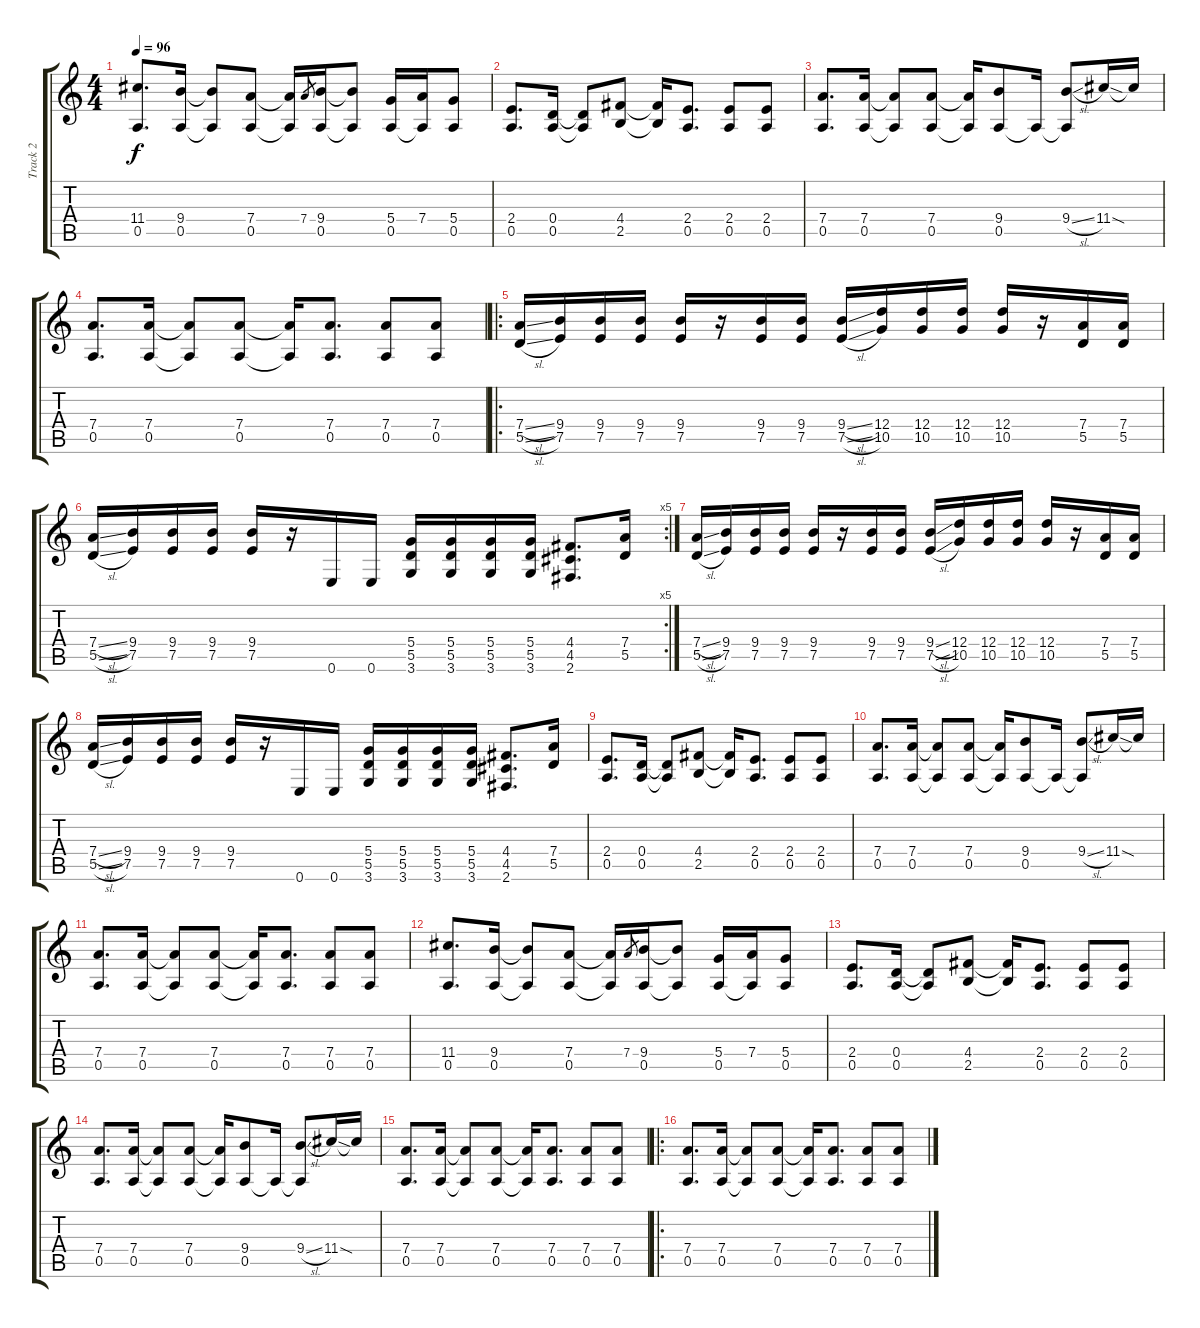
\track ("Track 2" "Track 2") {instrument overdrivenguitar}
\staff {score tabs}
\tuning (E4 B3 G3 D3 A2 E2) {hide}
\ts (4 4)
\tempo 96
\clef g2
\ks c
(11.4 0.5).8{d dy f} (9.4 0.5).16 (9.4{t} 0.5{t}).8 (7.4 0.5).8 (7.4{t} 0.5{t}).16 7.4.8{gr} (9.4 0.5).16 (9.4{t} 0.5{t}).8 (5.4 0.5).16 (7.4 0.5{t}).16 (5.4 0.5).8 |
(2.4 0.5).8{d} (0.4 0.5).16 (0.4{t} 0.5{t}).8 (4.4 2.5).8 (4.4{t} 2.5{t}).16 (2.4 0.5).8{d} (2.4 0.5).8 (2.4 0.5).8 |
(7.4 0.5).8{d} (7.4 0.5).16 (7.4{t} 0.5{t}).8 (7.4 0.5).8 (7.4{t} 0.5{t}).16 (9.4 0.5).8 0.5{t}.16 (9.4{sl} 0.5{t}).8 11.4{sod}.16 11.4{t}.16 |
(7.4 0.5).8{d} (7.4 0.5).16 (7.4{t} 0.5{t}).8 (7.4 0.5).8 (7.4{t} 0.5{t}).16 (7.4 0.5).8{d} (7.4 0.5).8 (7.4 0.5).8 |
\ro
(7.4{sl} 5.5{sl}).16 (9.4 7.5).16 (9.4 7.5).16 (9.4 7.5).16 (9.4 7.5).16 r.16 (9.4 7.5).16 (9.4 7.5).16 (9.4{sl} 7.5{sl}).16 (12.4 10.5).16 (12.4 10.5).16 (12.4 10.5).16 (12.4 10.5).16 r.16 (7.4 5.5).16 (7.4 5.5).16 |
\rc 5
(7.4{sl} 5.5{sl}).16 (9.4 7.5).16 (9.4 7.5).16 (9.4 7.5).16 (9.4 7.5).16 r.16 0.6.16 0.6.16 (5.4 5.5 3.6).16 (5.4 5.5 3.6).16 (5.4 5.5 3.6).16 (5.4 5.5 3.6).16 (4.4 4.5 2.6).8{d} (7.4 5.5).16 |
(7.4{sl} 5.5{sl}).16 (9.4 7.5).16 (9.4 7.5).16 (9.4 7.5).16 (9.4 7.5).16 r.16 (9.4 7.5).16 (9.4 7.5).16 (9.4{sl} 7.5{sl}).16 (12.4 10.5).16 (12.4 10.5).16 (12.4 10.5).16 (12.4 10.5).16 r.16 (7.4 5.5).16 (7.4 5.5).16 |
(7.4{sl} 5.5{sl}).16 (9.4 7.5).16 (9.4 7.5).16 (9.4 7.5).16 (9.4 7.5).16 r.16 0.6.16 0.6.16 (5.4 5.5 3.6).16 (5.4 5.5 3.6).16 (5.4 5.5 3.6).16 (5.4 5.5 3.6).16 (4.4 4.5 2.6).8{d} (7.4 5.5).16 |
(2.4 0.5).8{d} (0.4 0.5).16 (0.4{t} 0.5{t}).8 (4.4 2.5).8 (4.4{t} 2.5{t}).16 (2.4 0.5).8{d} (2.4 0.5).8 (2.4 0.5).8 |
(7.4 0.5).8{d} (7.4 0.5).16 (7.4{t} 0.5{t}).8 (7.4 0.5).8 (7.4{t} 0.5{t}).16 (9.4 0.5).8 0.5{t}.16 (9.4{sl} 0.5{t}).8 11.4{sod}.16 11.4{t}.16 |
(7.4 0.5).8{d} (7.4 0.5).16 (7.4{t} 0.5{t}).8 (7.4 0.5).8 (7.4{t} 0.5{t}).16 (7.4 0.5).8{d} (7.4 0.5).8 (7.4 0.5).8 |
(11.4 0.5).8{d} (9.4 0.5).16 (9.4{t} 0.5{t}).8 (7.4 0.5).8 (7.4{t} 0.5{t}).16 7.4.8{gr} (9.4 0.5).16 (9.4{t} 0.5{t}).8 (5.4 0.5).16 (7.4 0.5{t}).16 (5.4 0.5).8 |
(2.4 0.5).8{d} (0.4 0.5).16 (0.4{t} 0.5{t}).8 (4.4 2.5).8 (4.4{t} 2.5{t}).16 (2.4 0.5).8{d} (2.4 0.5).8 (2.4 0.5).8 |
(7.4 0.5).8{d} (7.4 0.5).16 (7.4{t} 0.5{t}).8 (7.4 0.5).8 (7.4{t} 0.5{t}).16 (9.4 0.5).8 0.5{t}.16 (9.4{sl} 0.5{t}).8 11.4{sod}.16 11.4{t}.16 |
(7.4 0.5).8{d} (7.4 0.5).16 (7.4{t} 0.5{t}).8 (7.4 0.5).8 (7.4{t} 0.5{t}).16 (7.4 0.5).8{d} (7.4 0.5).8 (7.4 0.5).8 |
\ro
(7.4 0.5).8{d} (7.4 0.5).16 (7.4{t} 0.5{t}).8 (7.4 0.5).8 (7.4{t} 0.5{t}).16 (7.4 0.5).8{d} (7.4 0.5).8 (7.4 0.5).8
